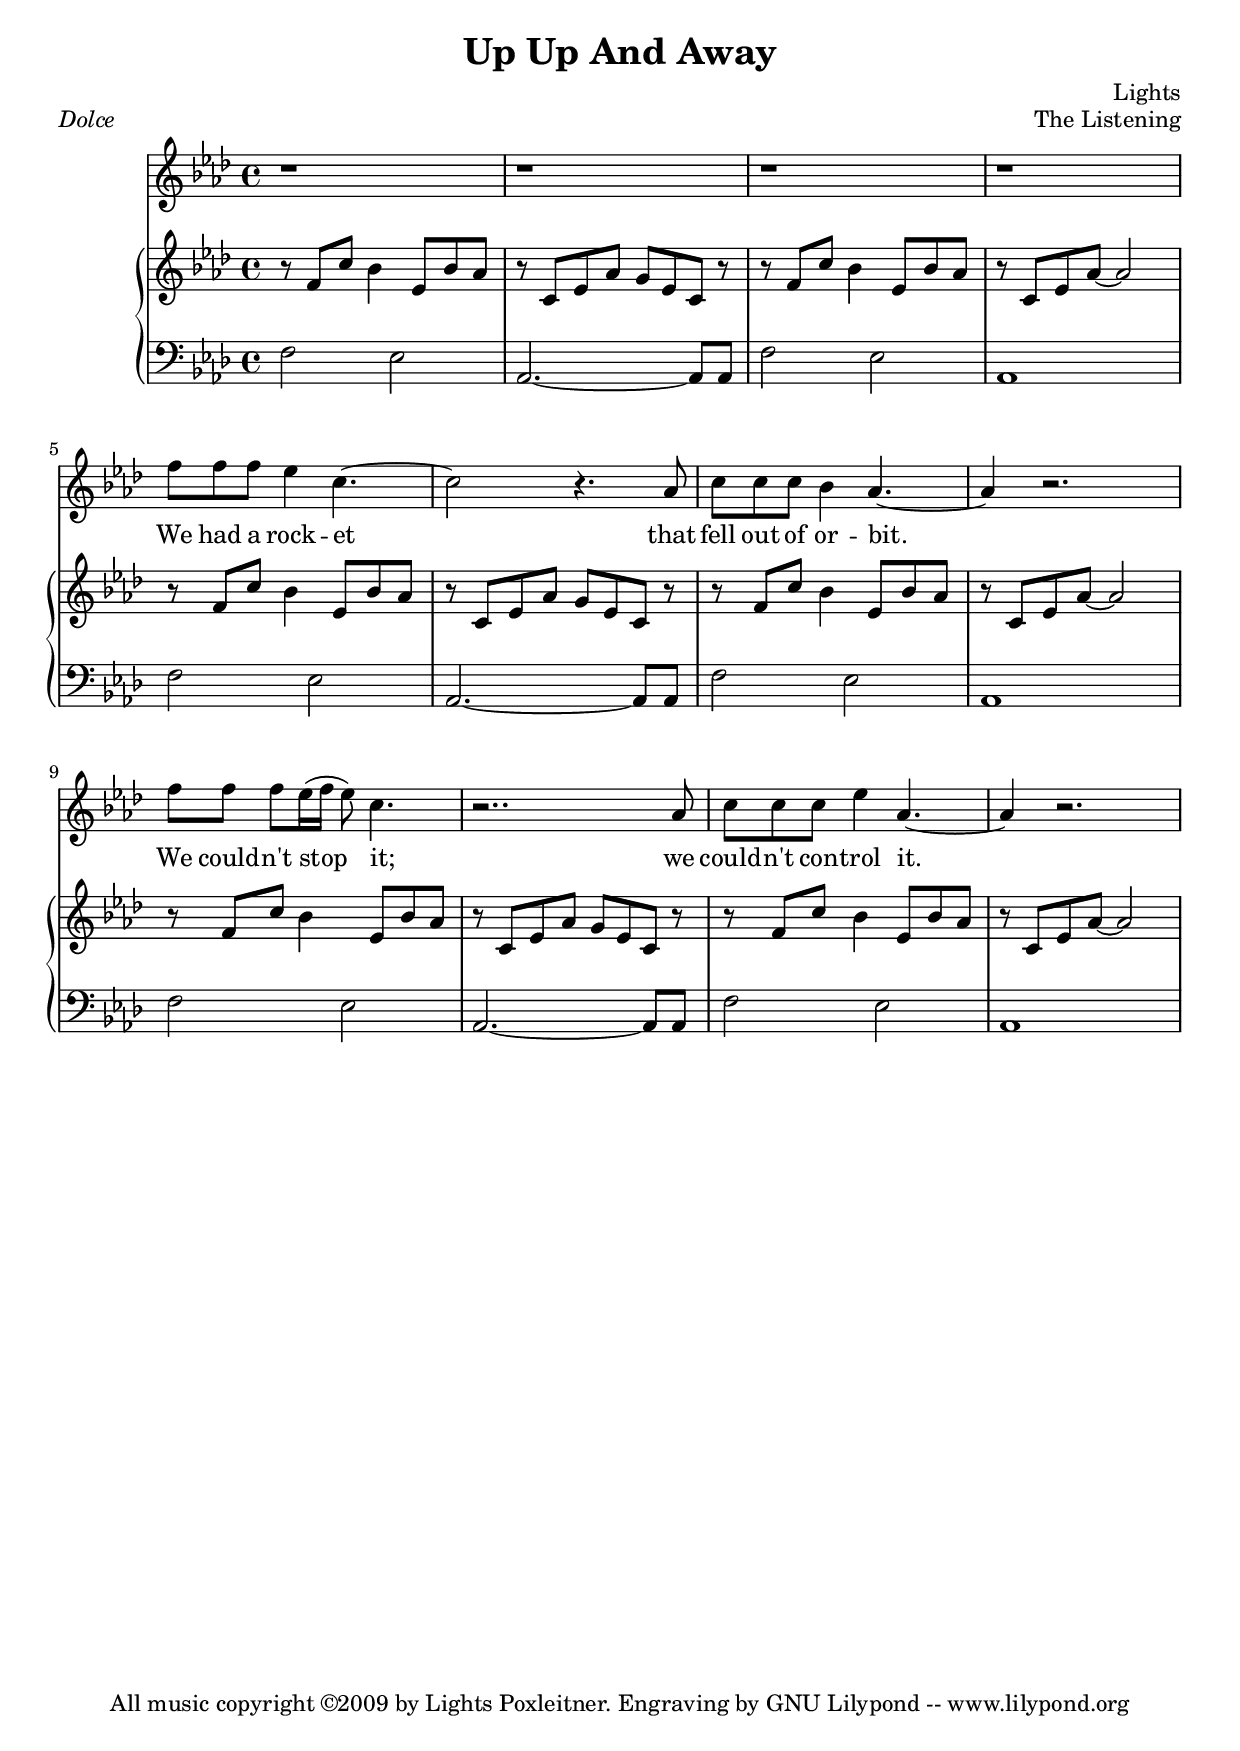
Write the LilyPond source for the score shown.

\version "2.12.1"

\version "2.12.1"

%{

          888      8888888 .d8888b.  888    888 88888888888 .d8888b.
          888        888  d88P  Y88b 888    888     888    d88P  Y88b
          888        888  888    888 888    888     888    Y88b.
          888        888  888        8888888888     888     "Y888b.
          888        888  888  88888 888    888     888        "Y88b.
          888        888  888    888 888    888     888          "888
          888        888  Y88b  d88P 888    888     888    Y88b  d88P
          88888888 8888888 "Y8888P88 888    888     888     "Y8888P"

                                 Up Up and Away
                                 The Listening

                   Composed and arranged by Lights Poxleitner
                  Arranged for vocals and piano just for you!

%}

UpUpChorusText = \lyricmode {
  We are rock -- ets in the sky.
  We are plan -- ets pass -- ing by.
  Up up and a -- way!
  For -- get me; go your own way.
}

% I got these lyrics by listening to the song. Thanks to Miss Lights for these
% lyrics.
UpUpText = \lyricmode {
  We had a rock -- et
  that fell out of or -- bit.
  We could -- n't stop it;
  we could -- n't con -- trol it.

  We ran a good course.
  It was a good flight.
  But I felt a hard force
  % heart?
  hold -- ing me too tight.

  \UpUpChorusText

  Some -- times a heart cools
  af -- ter the heat goes.
  And_some -- times the mind fo -- ols;
  on -- ly the bo -- dy knows.

  \UpUpChorusText

  % resting here

  % \dreamy {
  Up up and a -- way!
  Up up and a -- way!
  Up up and a -- way!
  Up up and a -- way!
  % }

  \UpUpChorusText
  \UpUpChorusText

  % fin.
}

%%%%%%%%%%%%%%%%%%%
\parallelMusic #'(UpUpIntroRH UpUpIntroLH) {
  % 1.
  r8 f c' bes4 ees,8 bes' aes |
  f2 ees |

  % 2.
  r8 c, ees aes g ees c r8 |
  aes,2. ~ aes8 aes8 |

  % 3.
  r8 f c' bes4 ees,8 bes' aes |
  f'2 ees |

  % 4.
  r8 c, ees aes8 ~ aes2 |
  aes,1 |
}

UpUpVoiceA = {
  % We had a rocket
  f8 f f ees4 c4. ~ |
  c2 r4. aes8 |

  % that fell out of orbit
  c8 c c bes4 aes4. ~ |
  aes4 r2. |

  % We couldn't stop it
  f'8 f f ees16( f ees8) c4. ~ |
  r2.. aes8 |
  % FEAR the DOUBLE DOTTED HALF REST!

  % couldn't control it.
  c8 c c ees4 aes,4. ~ |
  aes4 r2. |
}


%%%%%%%%%%%%%%%%%%%%%%%%%%%%%%
UpUpLyricsNotes = \relative c'' {
  r1 r r r |
  \UpUpVoiceA
}

UpUpPianoRH = \relative c' {
  \UpUpIntroRH
  \UpUpIntroRH
  \UpUpIntroRH
}

UpUpPianoLH = {
  \relative c { \UpUpIntroLH }
  \relative c { \UpUpIntroLH }
  \relative c { \UpUpIntroLH }
}




\header {
  title         = "Up Up And Away"
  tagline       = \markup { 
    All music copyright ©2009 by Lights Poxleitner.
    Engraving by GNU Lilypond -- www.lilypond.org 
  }
  composer      = "Lights"
  opus          = "The Listening"
  piece         = \markup { \italic { Dolce } }
} 

%%%%%%%%%%%%%%%%%%%%%%%%%%%%%%%%%%%%%%%%%%%%%
\score { <<
  \new Staff = "lyrics" <<
    \time 4/4
    \key aes \major
    \new Voice = "UpUpLights"  {
      \UpUpLyricsNotes
    }
    \new Lyrics \lyricsto "UpUpLights" {
      \autoBeamOff
      \UpUpText
    }
    \new PianoStaff  = "UpUpPiano" \with { connectArpeggios = ##t } <<
      \new Staff = "UpUpUpper" {
        \key aes \major
        \clef treble
        \UpUpPianoRH
      }
      \new Staff = "UpUpLower" {
        \key aes \major
        \clef bass
        \UpUpPianoLH
      }
    >>
  >>
>> }

